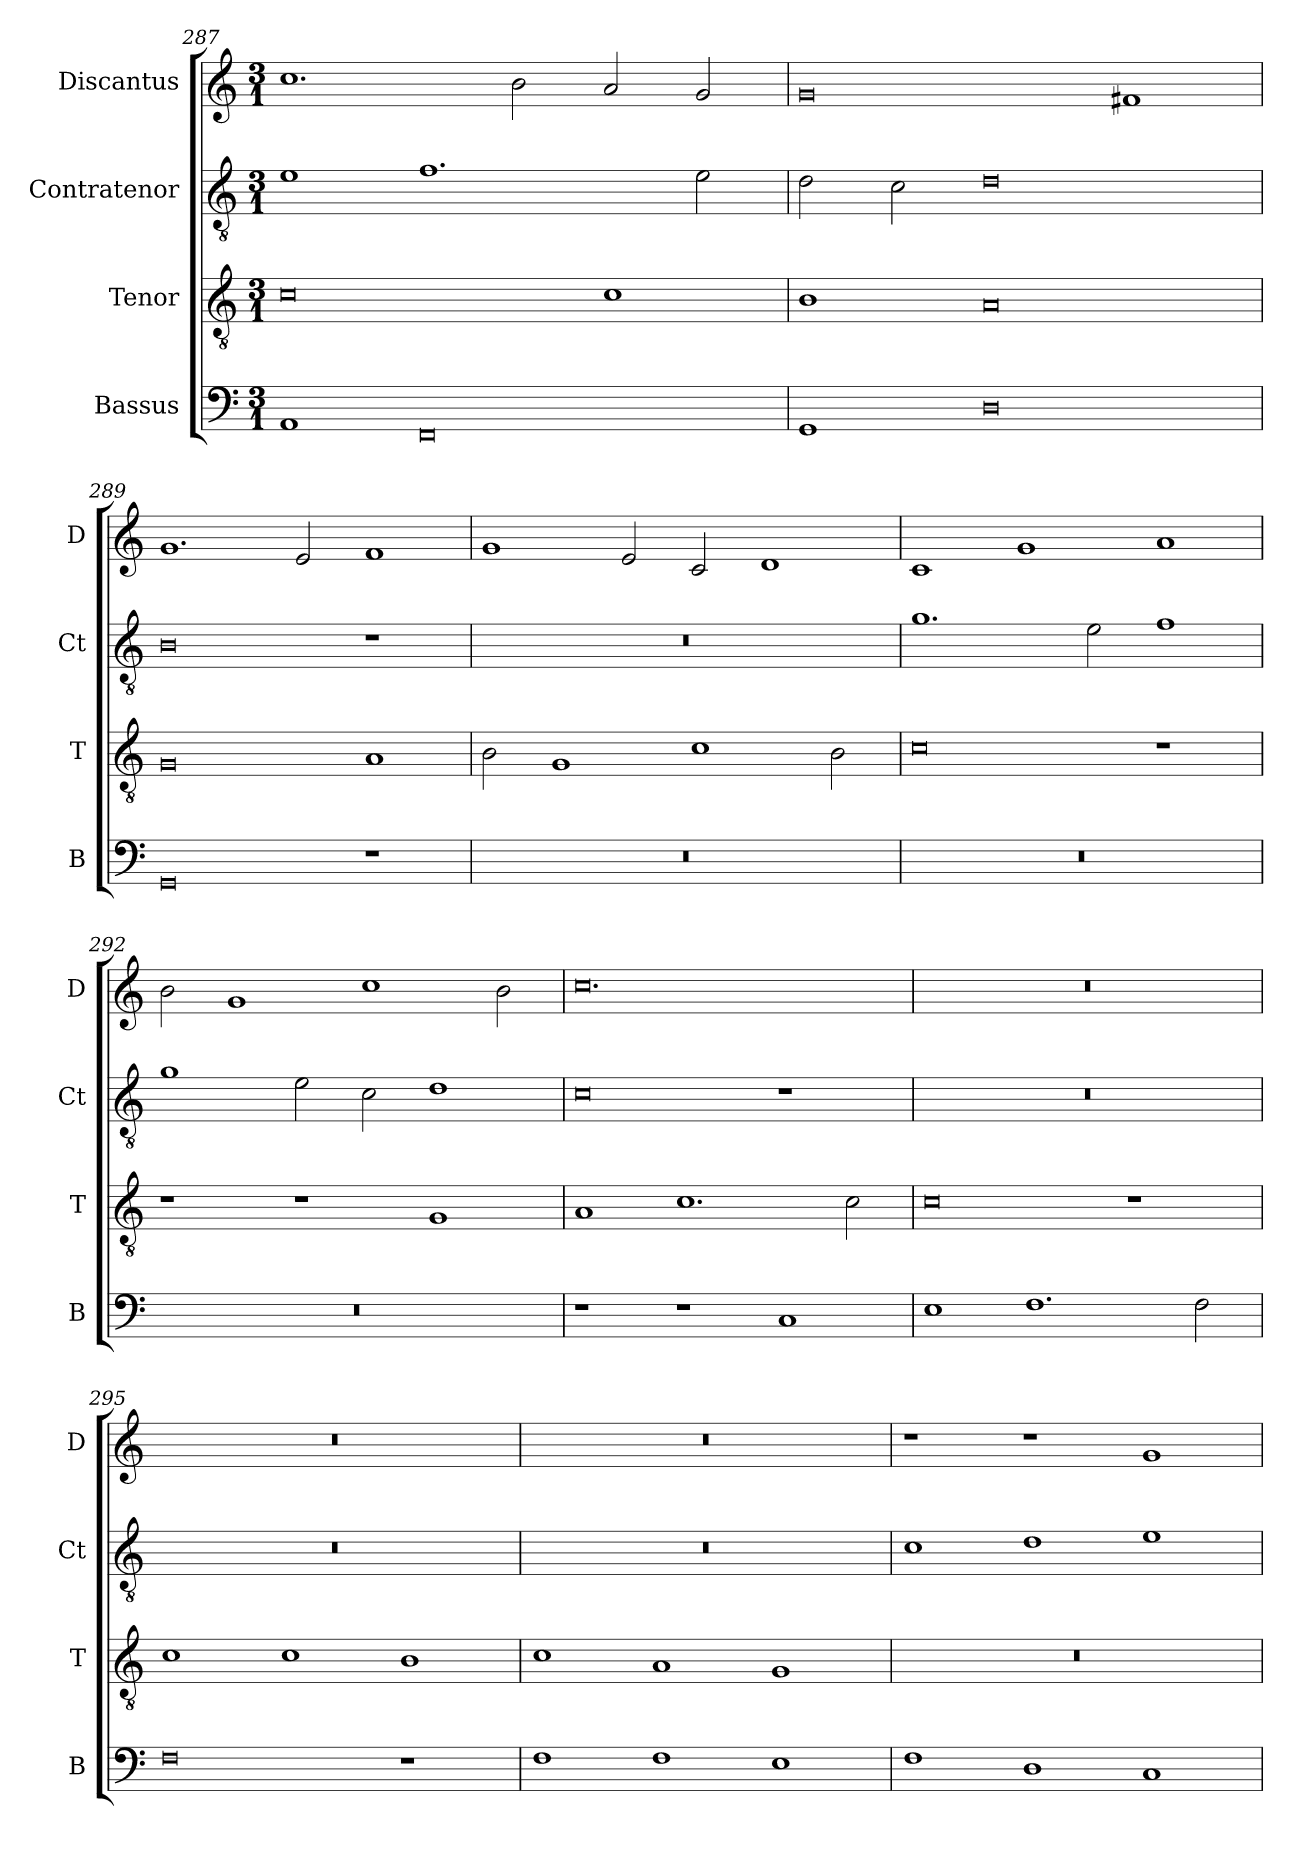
**kern	**kern	**kern	**kern
*part4	*part3	*part2	*part1
*staff4	*staff3	*staff2	*staff1
*I"Bassus	*I"Tenor	*I"Contratenor	*I"Discantus
*I'B	*I'T	*I'Ct	*I'D
*clefF4	*clefGv2	*clefGv2	*clefG2
*k[]	*k[]	*k[]	*k[]
*M3/1	*M3/1	*M3/1	*M3/1
=287	=287	=287	=287
1AA	0c	1e	1.cc
0FF	.	1.f	.
.	.	.	2b\
.	1c	.	2a/
.	.	2e\	2g/
=288	=288	=288	=288
1GG	1B	2d\	0g
.	.	2c\	.
0D	0A	0d	.
.	.	.	1f#X
=289	=289	=289	=289
0GG	0G	0B	1.g
.	.	.	2e/
1r	1A	1r	1f
=290	=290	=290	=290
0.r	2B\	0.r	1g
.	1G	.	.
.	.	.	2e/
.	1c	.	2c/
.	.	.	1d
.	2B\	.	.
=291	=291	=291	=291
0.r	0c	1.g	1c
.	.	.	1g
.	.	2e\	.
.	1r	1f	1a
=292	=292	=292	=292
0.r	1r	1g	2b\
.	.	.	1g
.	1r	2e\	.
.	.	2c\	1cc
.	1G	1d	.
.	.	.	2b\
=293	=293	=293	=293
1r	1A	0c	0.cc
1r	1.c	.	.
1C	.	1r	.
.	2c\	.	.
=294	=294	=294	=294
1E	0c	0.r	0.r
1.F	.	.	.
.	1r	.	.
2F\	.	.	.
=295	=295	=295	=295
0F	1c	0.r	0.r
.	1c	.	.
1r	1B	.	.
=296	=296	=296	=296
1F	1c	0.r	0.r
1F	1A	.	.
1E	1G	.	.
=297	=297	=297	=297
1F	0.r	1c	1r
1D	.	1d	1r
1C	.	1e	1g
=	=	=	=
*-	*-	*-	*-
